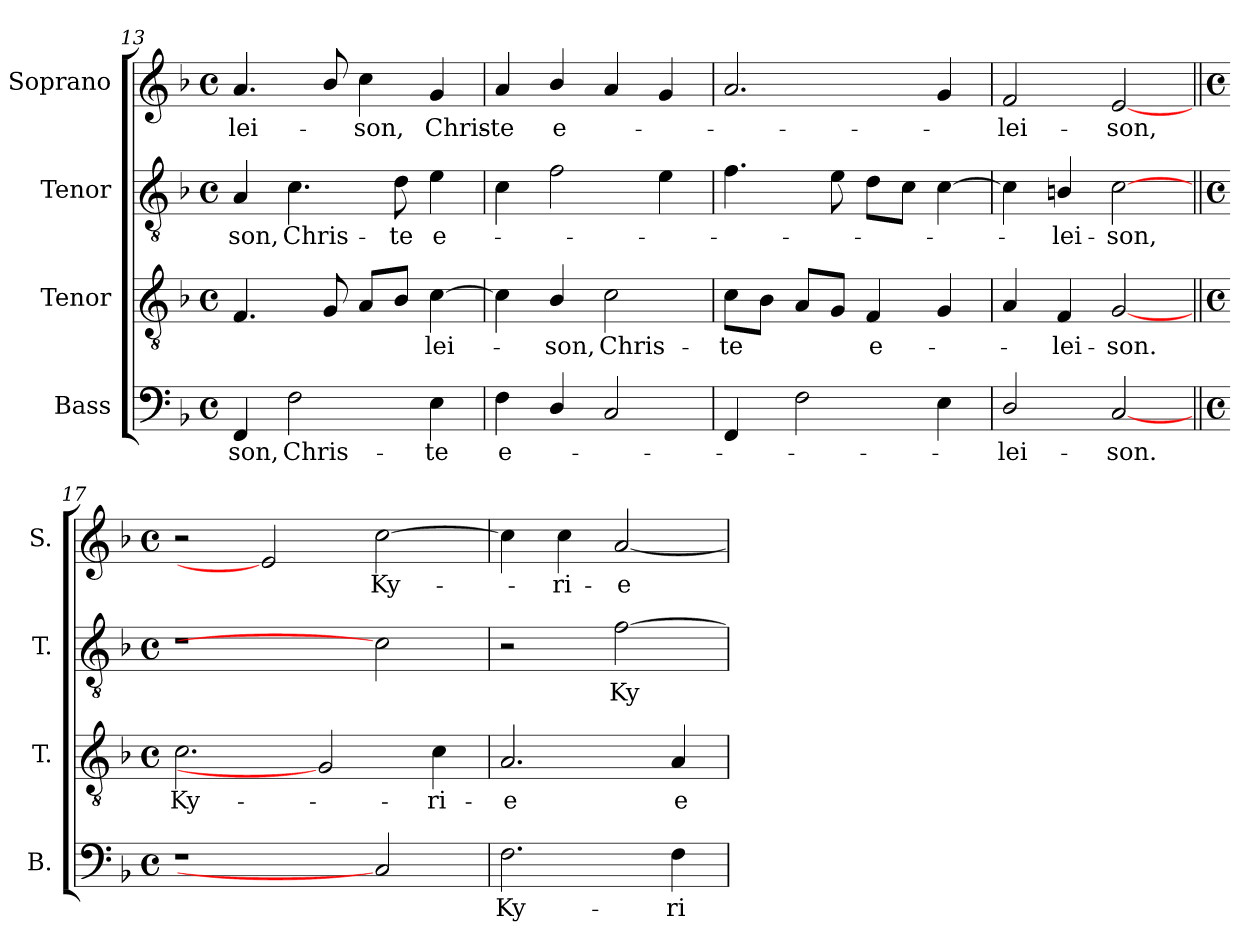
**kern	**text	**kern	**text	**kern	**text	**kern	**text
*part4	*part4	*part3	*part3	*part2	*part2	*part1	*part1
*staff4	*staff4	*staff3	*staff3	*staff2	*staff2	*staff1	*staff1
*I"Bass	*	*I"Tenor	*	*I"Tenor	*	*I"Soprano	*
*I'B.	*	*I'T.	*	*I'T.	*	*I'S.	*
*clefF4	*	*clefGv2	*	*clefGv2	*	*clefG2	*
*	*	*ITrd7c12	*	*ITrd7c12	*	*	*
*k[b-]	*	*k[b-]	*	*k[b-]	*	*k[b-]	*
*F:	*	*F:	*	*F:	*	*F:	*
*M4/4	*	*M4/4	*	*M4/4	*	*M4/4	*
*met(c)	*	*met(c)	*	*met(c)	*	*met(c)	*
=13	=13	=13	=13	=13	=13	=13	=13
!	!LO:LY:b:color=#000000	!	!	!	!	!	!
!	!	!	!	!	!LO:LY:b:color=#000000	!	!
!	!	!	!	!	!	!	!LO:LY:b:color=#000000
4FFi/	-son,	4.FFi/	.	4AAi/	-son,	4.ai/	lei-
!	!LO:LY:b:color=#000000	!	!	!	!	!	!
!	!	!	!	!	!LO:LY:b:color=#000000	!	!
2Fi\	Chris-	.	.	4.Ci\	Chris-	.	.
.	.	8GGi/	.	.	.	8b-i/	.
!	!	!	!	!	!	!	!LO:LY:b:color=#000000
.	.	8AAi/L	.	.	.	4cci\	-son,
!	!	!	!	!	!LO:LY:b:color=#000000	!	!
.	.	8BB-i/J	.	8Di\	-te	.	.
!	!LO:LY:b:color=#000000	!	!	!	!	!	!
!	!	!	!LO:LY:b:color=#000000	!	!	!	!
!	!	!	!	!	!LO:LY:b:color=#000000	!	!
!	!	!	!	!	!	!	!LO:LY:b:color=#000000
4Ei\	-te	[4Ci\	-lei-	4Ei\	e-	4gi/	Chris-
=14	=14	=14	=14	=14	=14	=14	=14
!	!LO:LY:b:color=#000000	!	!	!	!	!	!
!	!	!	!	!	!	!	!LO:LY:b:color=#000000
4Fi\	e-	4Ci\]	.	4Ci\	.	4ai/	-te
!	!	!	!LO:LY:b:color=#000000	!	!	!	!
!	!	!	!	!	!	!	!LO:LY:b:color=#000000
4Di/	.	4BB-i/	-son,	2Fi\	.	4b-i/	e-
!	!	!	!LO:LY:b:color=#000000	!	!	!	!
2Ci/	.	2Ci\	Chris-	.	.	4ai/	.
.	.	.	.	4Ei\	.	4gi/	.
=15	=15	=15	=15	=15	=15	=15	=15
!	!	!	!LO:LY:b:color=#000000	!	!	!	!
4FFi/	.	8Ci\L	-te	4.Fi\	.	2.ai/	.
.	.	8BB-i\J	.	.	.	.	.
2Fi\	.	8AAi/L	.	.	.	.	.
.	.	8GGi/J	.	8Ei\	.	.	.
!	!	!	!LO:LY:b:color=#000000	!	!	!	!
.	.	4FFi/	e-	8Di\L	.	.	.
.	.	.	.	8Ci\J	.	.	.
4Ei\	.	4GGi/	.	[4Ci\	.	4gi/	.
=16	=16	=16	=16	=16	=16	=16	=16
!	!LO:LY:b:color=#000000	!	!	!	!	!	!
!	!	!	!	!	!	!	!LO:LY:b:color=#000000
2Di/	-lei-	4AAi/	.	4Ci\]	.	2fi/	-lei-
!	!	!	!LO:LY:b:color=#000000	!	!	!	!
!	!	!	!	!	!LO:LY:b:color=#000000	!	!
.	.	4FFi/	-lei-	4BBni/	-lei-	.	.
!	!LO:LY:b:color=#000000	!	!	!	!	!	!
!	!	!	!LO:LY:b:color=#000000	!	!	!	!
!	!	!	!	!	!LO:LY:b:color=#000000	!	!
!	!	!	!	!	!	!	!LO:LY:b:color=#000000
[2Ci	-son.	[2GGi	-son.	[2Ci	-son,	[2ei	-son,
!!LO:PB:g=z
=17||	=17||	=17||	=17||	=17||	=17||	=17||	=17||
*M4/4	*	*M4/4	*	*M4/4	*	*M4/4	*
*met(c)	*	*met(c)	*	*met(c)	*	*met(c)	*
!	!	!	!LO:LY:b:color=#000000	!	!	!	!
1r	.	2.Ci\	Ky-	1r	.	2r	.
.	.	.	.	.	.	2ei]	.
.	.	2GGi]	.	.	.	.	.
!	!	!	!	!	!	!	!LO:LY:b:color=#000000
2Ci]	.	.	.	2Ci]	.	[2cci\	Ky-
!	!	!	!LO:LY:b:color=#000000	!	!	!	!
.	.	4Ci\	-ri-	.	.	.	.
=18	=18	=18	=18	=18	=18	=18	=18
!	!LO:LY:b:color=#000000	!	!	!	!	!	!
!	!	!	!LO:LY:b:color=#000000	!	!	!	!
2.Fi\	Ky-	2.AAi/	-e	2r	.	4cci\]	.
!	!	!	!	!	!	!	!LO:LY:b:color=#000000
.	.	.	.	.	.	4cci\	-ri-
!	!	!	!	!	!LO:LY:b:color=#000000	!	!
!	!	!	!	!	!	!	!LO:LY:b:color=#000000
.	.	.	.	[2Fi\	Ky-	[2ai/	-e
!	!LO:LY:b:color=#000000	!	!	!	!	!	!
!	!	!	!LO:LY:b:color=#000000	!	!	!	!
4Fi\	-ri-	4AAi/	e-	.	.	.	.
=	=	=	=	=	=	=	=
*-	*-	*-	*-	*-	*-	*-	*-
